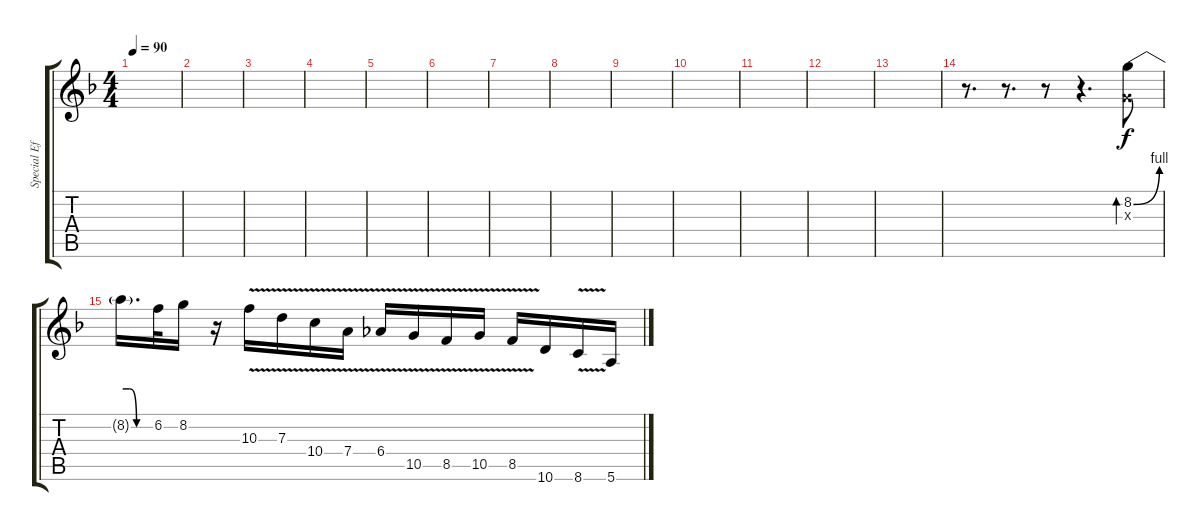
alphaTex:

\track ("Special Effect Guitar" "Special Ef") {instrument electricguitarclean}
\staff {score tabs}
\tuning (E4 B3 G3 D3 A2 E2) {hide}
\ts (4 4)
\tempo 90
\clef g2
\ks f
|
|
|
|
|
|
|
|
|
|
|
|
|
r.8{d} r.8{d} r.8 r.4{d} (8.2{be (bend 0 0 60 4)} 0.3{x}).8{bd 60} |
8.2{be (custom 0 4 15 4 30 0 60 0) t}.16{d volume 15} 6.2.32 8.2.16 r.16 10.3{v}.16 7.3{v}.16 10.4{v}.16 7.4{v}.16 6.4{v}.16 10.5{v}.16 8.5{v}.16 10.5{v}.16 8.5{v}.16 10.6.16 8.6{v}.16 5.6.16
